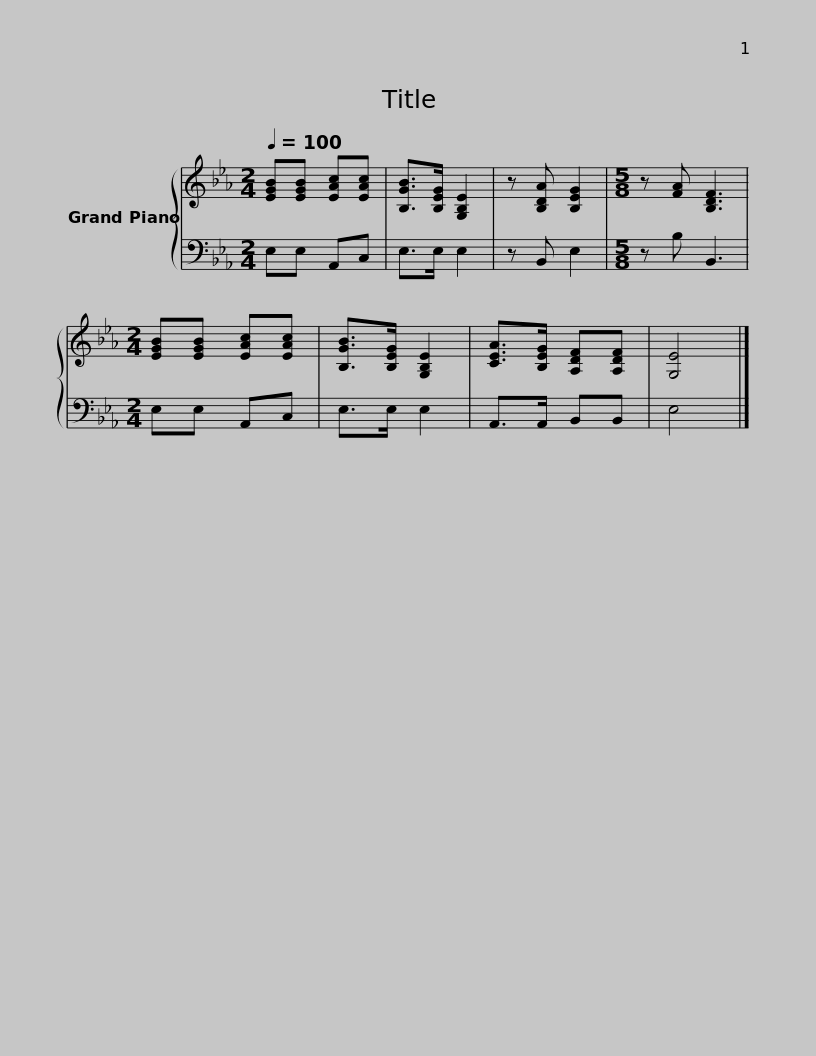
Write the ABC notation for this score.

X:1
%%score { 1 | 2 }
L:1/8
Q:1/4=100
M:2/4
I:linebreak $
K:Eb
V:1 treble
V:2 bass
V:1
 [EGB][EGB] [EAc][EAc] | [B,GB]>[B,EG] [G,B,E]2 | z [B,DA] [B,EG]2 |[M:5/8] z [FA] [B,DF]3 |[M:2/4] [EGB][EGB] [EAc][EAc] | %5
 [B,GB]>[B,EG] [G,B,E]2 | [CEA]>[B,EG] [A,DF][A,DF] | [G,E]4 |] %8
V:2
 E,E, A,,C, | E,>E, E,2 | z B,, E,2 |[M:5/8] z B, B,,3 |[M:2/4] E,E, A,,C, | %5
 E,>E, E,2 | A,,>A,, B,,B,, | E,4 |] %8
